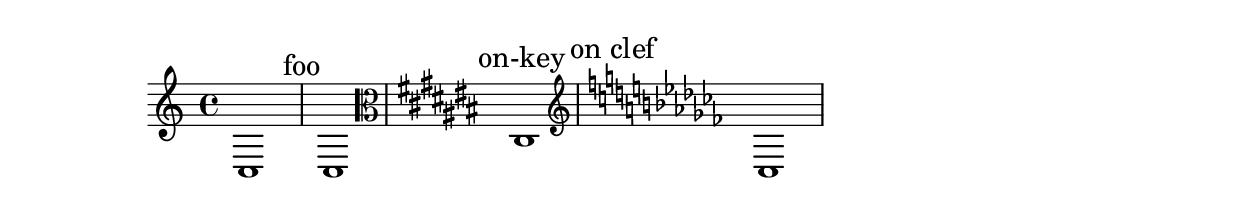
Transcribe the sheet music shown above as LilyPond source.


\header {

  texidoc = "The rehearsal mark is put on top a breakable symbol,
  according to the value of @code{break-align-symbols} value of the
  @code{RehearsalMark}. The same holds for @code{BarNumber} grobs."

}

\version "2.12.0"
  
\relative {
  c1 \mark "foo"
  c1
  \key cis \major
  \clef alto
  \override Score.RehearsalMark #'break-align-symbols = #'(key-signature)
  \mark "on-key"
  cis
  \key ces \major
  \override Score.RehearsalMark #'break-align-symbols = #'(clef)
  \clef treble
  \mark "on clef"
  ces
}
